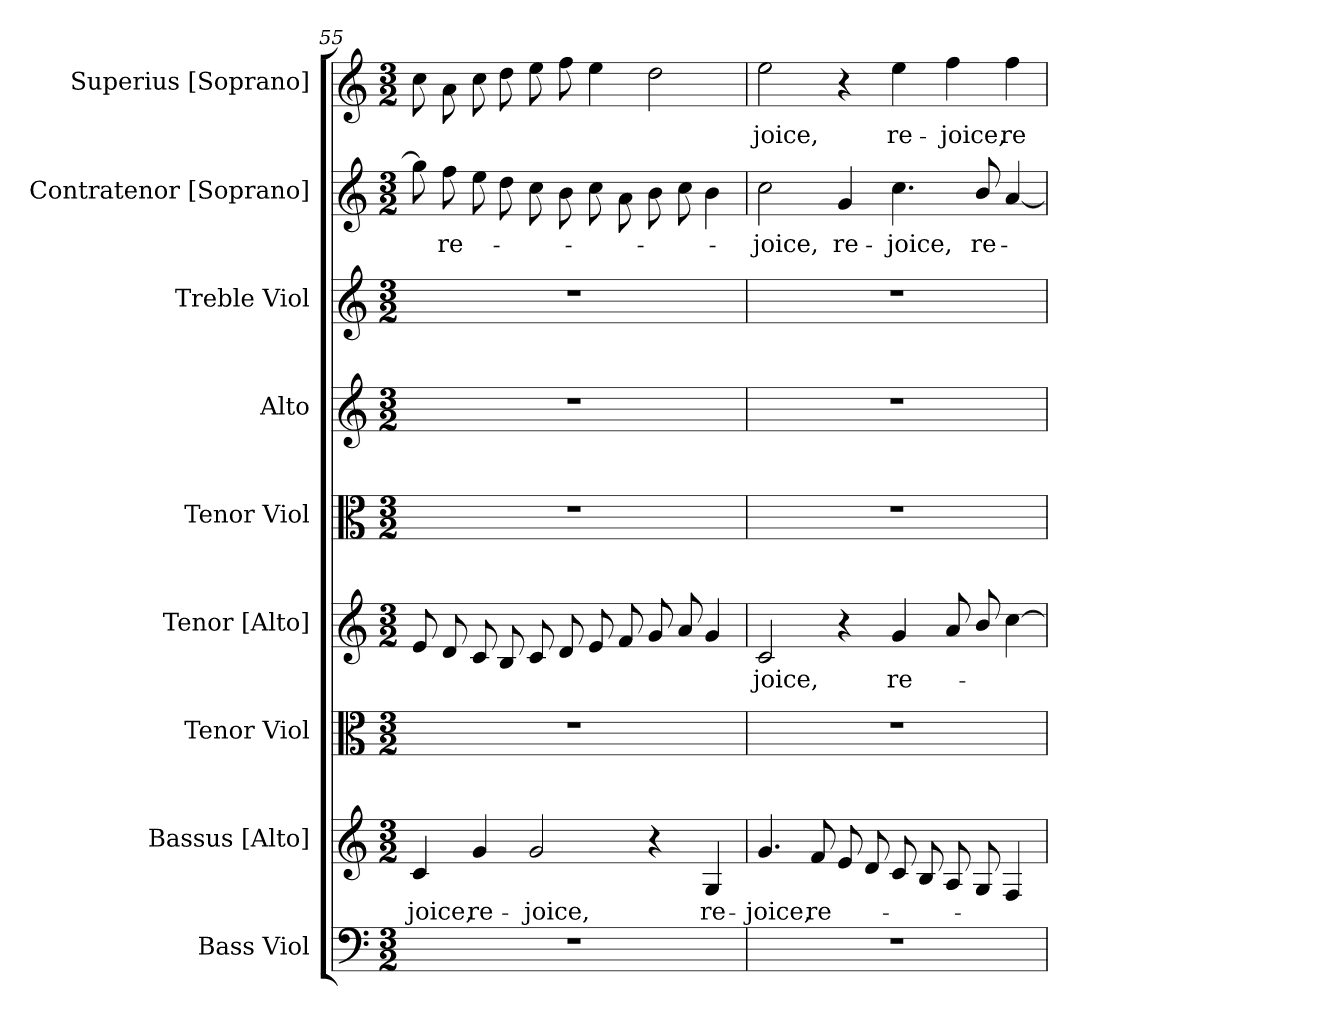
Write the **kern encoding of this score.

**kern	**kern	**text	**kern	**kern	**text	**kern	**kern	**kern	**kern	**text	**kern	**text
*part9	*part8	*part8	*part7	*part6	*part6	*part5	*part4	*part3	*part2	*part2	*part1	*part1
*staff9	*staff8	*staff8	*staff7	*staff6	*staff6	*staff5	*staff4	*staff3	*staff2	*staff2	*staff1	*staff1
*I"Bass Viol	*I"Bassus [Alto]	*	*I"Tenor Viol	*I"Tenor [Alto]	*	*I"Tenor Viol	*I"Alto	*I"Treble Viol	*I"Contratenor [Soprano]	*	*I"Superius [Soprano]	*
*I'B.V.	*I'Alto	*	*I'T.V.	*I'Alto	*	*I'T.V.	*I'A.	*I'Tr. V.	*I'Soprano	*	*I'Soprano	*
*clefF4	*clefG2	*	*clefC3	*clefG2	*	*clefC3	*clefG2	*clefG2	*clefG2	*	*clefG2	*
*k[]	*k[]	*	*k[]	*k[]	*	*k[]	*k[]	*k[]	*k[]	*	*k[]	*
*C:	*C:	*	*C:	*C:	*	*C:	*C:	*C:	*C:	*	*C:	*
*M3/2	*M3/2	*	*M3/2	*M3/2	*	*M3/2	*M3/2	*M3/2	*M3/2	*	*M3/2	*
=55	=55	=55	=55	=55	=55	=55	=55	=55	=55	=55	=55	=55
!LO:N:vis=1	!	!	!	!	!	!	!	!	!	!	!	!
!	!	!LO:LY:b:color=#000000	!LO:N:vis=1	!	!	!LO:N:vis=1	!LO:N:vis=1	!LO:N:vis=1	!	!	!	!
1.r	4ci/	-joice,	1.r	8ei/	.	1.r	1.r	1.r	8ggi\]	.	8cci\	.
!	!	!	!	!	!	!	!	!	!	!LO:LY:b:color=#000000	!	!
.	.	.	.	8di/	.	.	.	.	8ffi\	re-	8ai\	.
!	!	!LO:LY:b:color=#000000	!	!	!	!	!	!	!	!	!	!
.	4gi/	re-	.	8ci/	.	.	.	.	8eei\	.	8cci\	.
.	.	.	.	8Bi/	.	.	.	.	8ddi\	.	8ddi\	.
!	!	!LO:LY:b:color=#000000	!	!	!	!	!	!	!	!	!	!
.	2gi/	-joice,	.	8ci/	.	.	.	.	8cci\	.	8eei\	.
.	.	.	.	8di/	.	.	.	.	8bi\	.	8ffi\	.
.	.	.	.	8ei/	.	.	.	.	8cci\	.	4eei\	.
.	.	.	.	8fi/	.	.	.	.	8ai\	.	.	.
.	4r	.	.	8gi/	.	.	.	.	8bi\	.	2ddi\	.
.	.	.	.	8ai/	.	.	.	.	8cci\	.	.	.
!	!	!LO:LY:b:color=#000000	!	!	!	!	!	!	!	!	!	!
.	4Gi/	re-	.	4gi/	.	.	.	.	4bi\	.	.	.
=56	=56	=56	=56	=56	=56	=56	=56	=56	=56	=56	=56	=56
!LO:N:vis=1	!	!	!	!	!	!	!	!	!	!	!	!
!	!	!LO:LY:b:color=#000000	!LO:N:vis=1	!	!	!	!	!	!	!	!	!
!	!	!	!	!	!LO:LY:b:color=#000000	!LO:N:vis=1	!LO:N:vis=1	!LO:N:vis=1	!	!	!	!
!	!	!	!	!	!	!	!	!	!	!LO:LY:b:color=#000000	!	!
!	!	!	!	!	!	!	!	!	!	!	!	!LO:LY:b:color=#000000
1.r	4.gi/	-joice,	1.r	2ci/	-joice,	1.r	1.r	1.r	2cci\	-joice,	2eei\	-joice,
!	!	!LO:LY:b:color=#000000	!	!	!	!	!	!	!	!	!	!
.	8fi/	re-	.	.	.	.	.	.	.	.	.	.
!	!	!	!	!	!	!	!	!	!	!LO:LY:b:color=#000000	!	!
.	8ei/	.	.	4r	.	.	.	.	4gi/	re-	4r	.
.	8di/	.	.	.	.	.	.	.	.	.	.	.
!	!	!	!	!	!LO:LY:b:color=#000000	!	!	!	!	!	!	!
!	!	!	!	!	!	!	!	!	!	!LO:LY:b:color=#000000	!	!
!	!	!	!	!	!	!	!	!	!	!	!	!LO:LY:b:color=#000000
.	8ci/	.	.	4gi/	re-	.	.	.	4.cci\	-joice,	4eei\	re-
.	8Bi/	.	.	.	.	.	.	.	.	.	.	.
!	!	!	!	!	!	!	!	!	!	!	!	!LO:LY:b:color=#000000
.	8Ai/	.	.	8ai/	.	.	.	.	.	.	4ffi\	-joice,
!	!	!	!	!	!	!	!	!	!	!LO:LY:b:color=#000000	!	!
.	8Gi/	.	.	8bi/	.	.	.	.	8bi/	re-	.	.
!	!	!	!	!	!	!	!	!	!	!	!	!LO:LY:b:color=#000000
.	4Fi/	.	.	[4cci\	.	.	.	.	[4ai/	.	4ffi\	re-
=	=	=	=	=	=	=	=	=	=	=	=	=
*-	*-	*-	*-	*-	*-	*-	*-	*-	*-	*-	*-	*-
